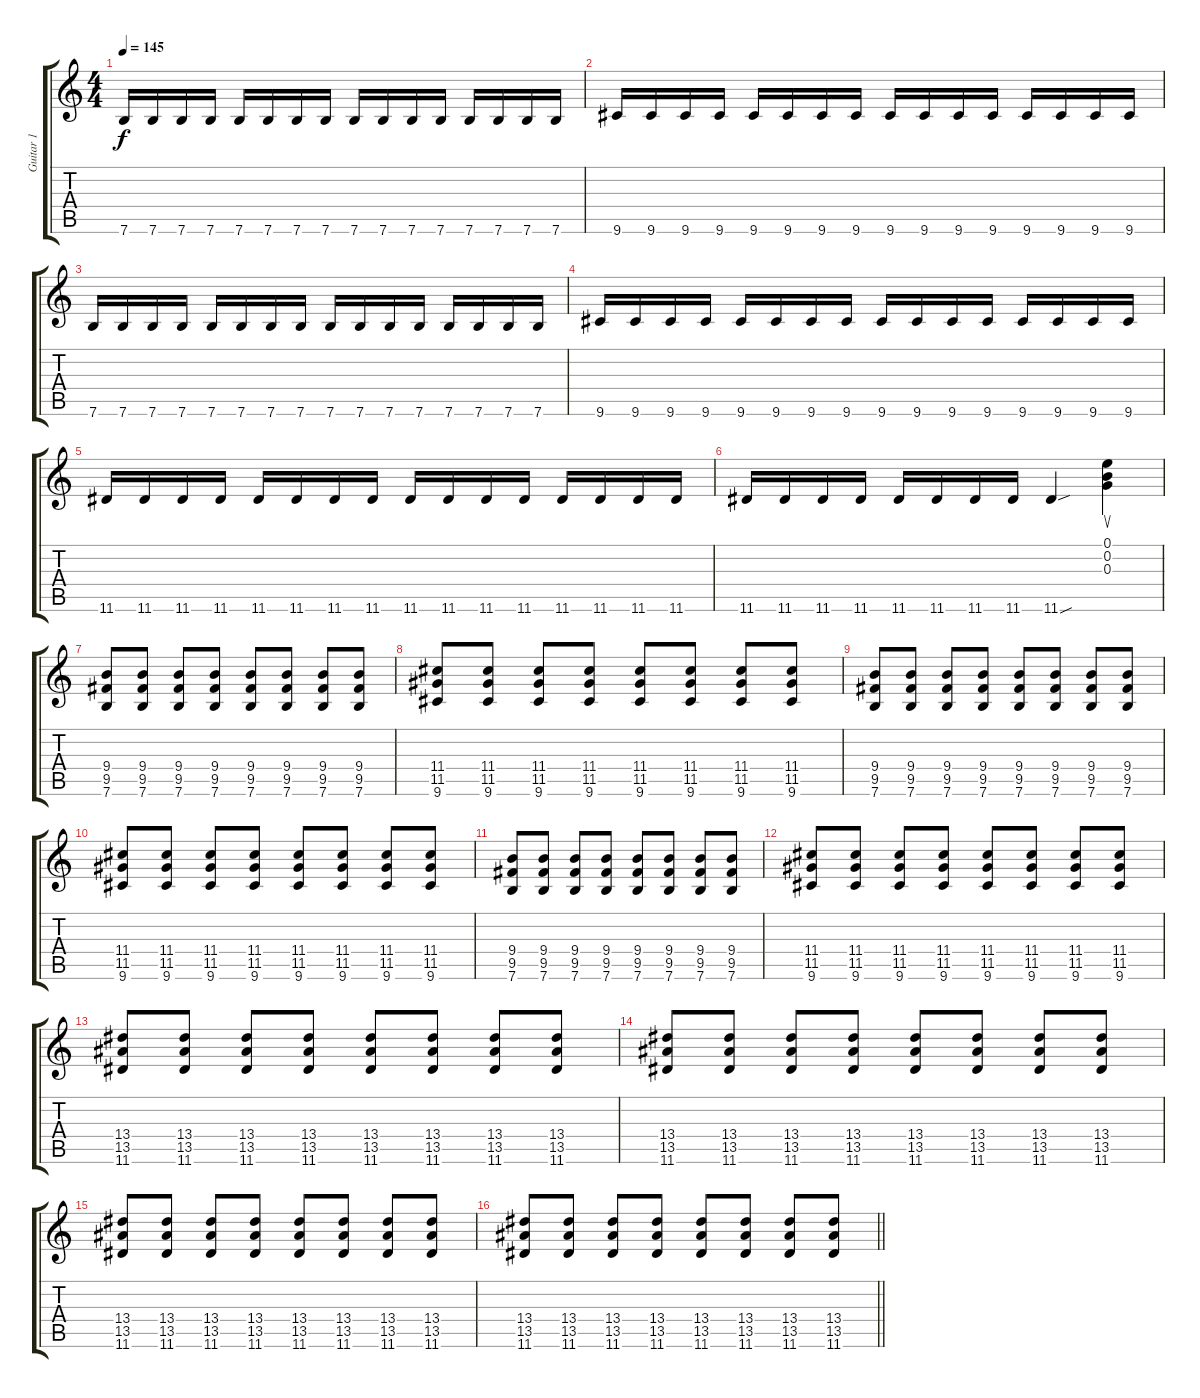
\track ("Guitar 1" "Guitar 1") {instrument overdrivenguitar}
\staff {score tabs}
\tuning (E4 B3 G3 D3 A2 E2) {hide}
\ts (4 4)
\tempo 145
\clef g2
\ks c
7.6.16{dy f} 7.6.16 7.6.16 7.6.16 7.6.16 7.6.16 7.6.16 7.6.16 7.6.16 7.6.16 7.6.16 7.6.16 7.6.16 7.6.16 7.6.16 7.6.16 |
9.6.16 9.6.16 9.6.16 9.6.16 9.6.16 9.6.16 9.6.16 9.6.16 9.6.16 9.6.16 9.6.16 9.6.16 9.6.16 9.6.16 9.6.16 9.6.16 |
7.6.16 7.6.16 7.6.16 7.6.16 7.6.16 7.6.16 7.6.16 7.6.16 7.6.16 7.6.16 7.6.16 7.6.16 7.6.16 7.6.16 7.6.16 7.6.16 |
9.6.16 9.6.16 9.6.16 9.6.16 9.6.16 9.6.16 9.6.16 9.6.16 9.6.16 9.6.16 9.6.16 9.6.16 9.6.16 9.6.16 9.6.16 9.6.16 |
11.6.16 11.6.16 11.6.16 11.6.16 11.6.16 11.6.16 11.6.16 11.6.16 11.6.16 11.6.16 11.6.16 11.6.16 11.6.16 11.6.16 11.6.16 11.6.16 |
11.6.16 11.6.16 11.6.16 11.6.16 11.6.16 11.6.16 11.6.16 11.6.16 11.6{sou}.4 (0.1 0.2 0.3).4{su} |
(9.4 9.5 7.6).8 (9.4 9.5 7.6).8 (9.4 9.5 7.6).8 (9.4 9.5 7.6).8 (9.4 9.5 7.6).8 (9.4 9.5 7.6).8 (9.4 9.5 7.6).8 (9.4 9.5 7.6).8 |
(11.4 11.5 9.6).8 (11.4 11.5 9.6).8 (11.4 11.5 9.6).8 (11.4 11.5 9.6).8 (11.4 11.5 9.6).8 (11.4 11.5 9.6).8 (11.4 11.5 9.6).8 (11.4 11.5 9.6).8 |
(9.4 9.5 7.6).8 (9.4 9.5 7.6).8 (9.4 9.5 7.6).8 (9.4 9.5 7.6).8 (9.4 9.5 7.6).8 (9.4 9.5 7.6).8 (9.4 9.5 7.6).8 (9.4 9.5 7.6).8 |
(11.4 11.5 9.6).8 (11.4 11.5 9.6).8 (11.4 11.5 9.6).8 (11.4 11.5 9.6).8 (11.4 11.5 9.6).8 (11.4 11.5 9.6).8 (11.4 11.5 9.6).8 (11.4 11.5 9.6).8 |
(9.4 9.5 7.6).8 (9.4 9.5 7.6).8 (9.4 9.5 7.6).8 (9.4 9.5 7.6).8 (9.4 9.5 7.6).8 (9.4 9.5 7.6).8 (9.4 9.5 7.6).8 (9.4 9.5 7.6).8 |
(11.4 11.5 9.6).8 (11.4 11.5 9.6).8 (11.4 11.5 9.6).8 (11.4 11.5 9.6).8 (11.4 11.5 9.6).8 (11.4 11.5 9.6).8 (11.4 11.5 9.6).8 (11.4 11.5 9.6).8 |
(13.4 13.5 11.6).8 (13.4 13.5 11.6).8 (13.4 13.5 11.6).8 (13.4 13.5 11.6).8 (13.4 13.5 11.6).8 (13.4 13.5 11.6).8 (13.4 13.5 11.6).8 (13.4 13.5 11.6).8 |
(13.4 13.5 11.6).8 (13.4 13.5 11.6).8 (13.4 13.5 11.6).8 (13.4 13.5 11.6).8 (13.4 13.5 11.6).8 (13.4 13.5 11.6).8 (13.4 13.5 11.6).8 (13.4 13.5 11.6).8 |
(13.4 13.5 11.6).8 (13.4 13.5 11.6).8 (13.4 13.5 11.6).8 (13.4 13.5 11.6).8 (13.4 13.5 11.6).8 (13.4 13.5 11.6).8 (13.4 13.5 11.6).8 (13.4 13.5 11.6).8 |
\barLineRight lightlight
(13.4 13.5 11.6).8 (13.4 13.5 11.6).8 (13.4 13.5 11.6).8 (13.4 13.5 11.6).8 (13.4 13.5 11.6).8 (13.4 13.5 11.6).8 (13.4 13.5 11.6).8 (13.4 13.5 11.6).8
